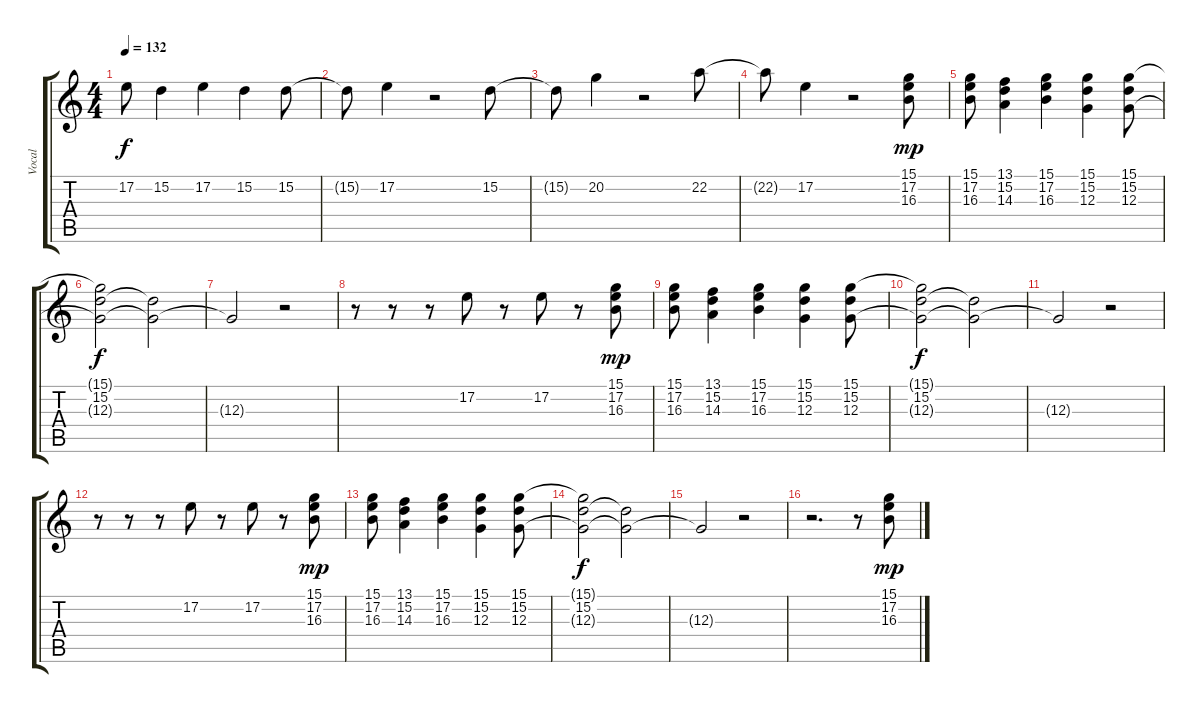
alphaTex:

\track ("Vocal" "Vocal") {instrument baritonesax}
\staff {score tabs}
\tuning (E4 B3 G3 D3 A2 E2) {hide}
\ts (4 4)
\tempo 132
\clef g2
\ks c
17.2.8{dy f} 15.2.4 17.2.4 15.2.4 15.2.8 |
15.2{t}.8 17.2.4 r.2 15.2.8 |
15.2{t}.8 20.2.4 r.2 22.2.8 |
22.2{t}.8 17.2.4 r.2 (15.1 17.2 16.3).8{dy mp} |
(15.1 17.2 16.3).8 (13.1 15.2 14.3).4 (15.1 17.2 16.3).4 (15.1 15.2 12.3).4 (15.1 15.2 12.3).8 |
(15.1{t} 15.2 12.3{t}).2{dy f} (15.2{t} 12.3{t}).2 |
12.3{t}.2 r.2 |
r.8 r.8 r.8 17.2.8 r.8 17.2.8 r.8 (15.1 17.2 16.3).8{dy mp} |
(15.1 17.2 16.3).8 (13.1 15.2 14.3).4 (15.1 17.2 16.3).4 (15.1 15.2 12.3).4 (15.1 15.2 12.3).8 |
(15.1{t} 15.2 12.3{t}).2{dy f} (15.2{t} 12.3{t}).2 |
12.3{t}.2 r.2 |
r.8 r.8 r.8 17.2.8 r.8 17.2.8 r.8 (15.1 17.2 16.3).8{dy mp} |
(15.1 17.2 16.3).8 (13.1 15.2 14.3).4 (15.1 17.2 16.3).4 (15.1 15.2 12.3).4 (15.1 15.2 12.3).8 |
(15.1{t} 15.2 12.3{t}).2{dy f} (15.2{t} 12.3{t}).2 |
12.3{t}.2 r.2 |
r.2{d} r.8 (15.1 17.2 16.3).8{dy mp}
